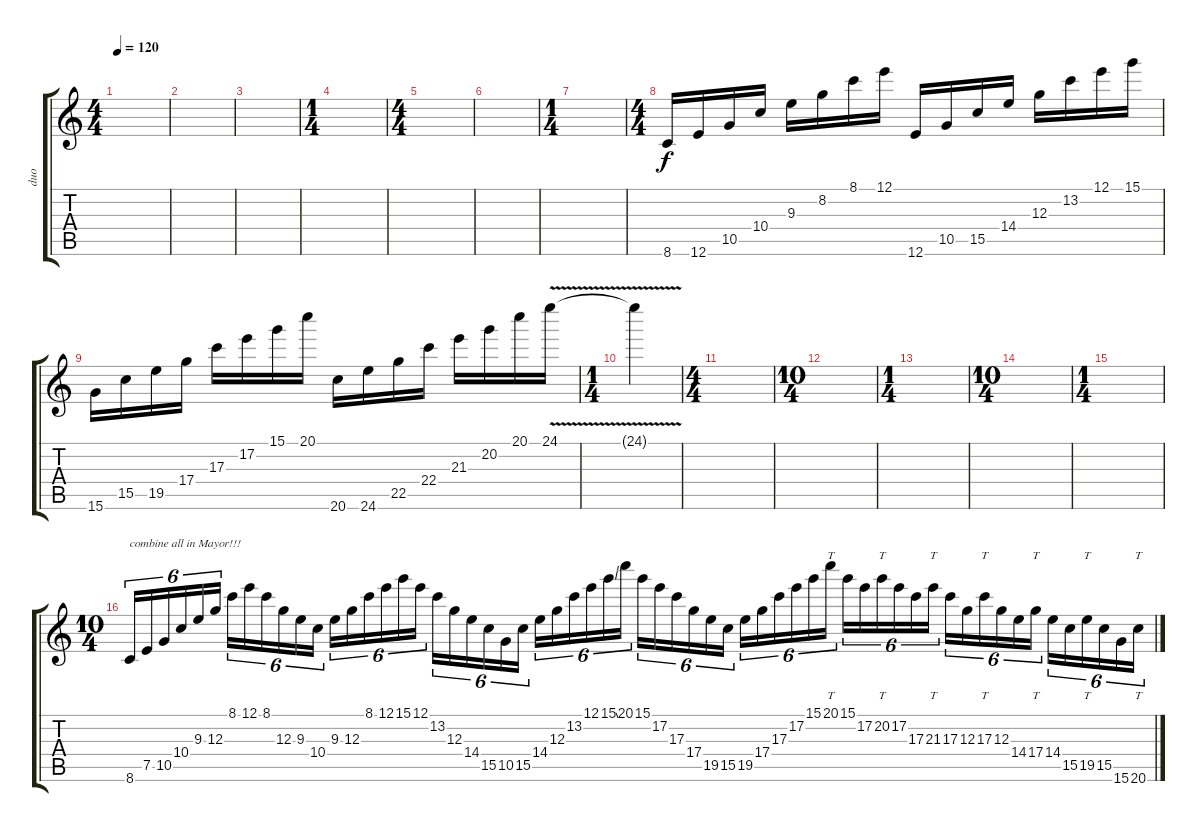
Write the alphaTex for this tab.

\track ("duo" "duo") {instrument distortionguitar}
\staff {score tabs}
\tuning (E4 B3 G3 D3 A2 E2) {hide}
\ts (4 4)
\tempo 120
\clef g2
\ks c
|
|
|
\ts (1 4)
|
\ts (4 4)
|
|
\ts (1 4)
|
\ts (4 4)
8.6.16 12.6.16 10.5.16 10.4.16 9.3.16 8.2.16 8.1.16 12.1.16 12.6.16 10.5.16 15.5.16 14.4.16 12.3.16 13.2.16 12.1.16 15.1.16 |
15.6.16 15.5.16 19.5.16 17.4.16 17.3.16 17.2.16 15.1.16 20.1.16 20.6.16 24.6.16 22.5.16 22.4.16 21.3.16 20.2.16 20.1.16 24.1{v}.16 |
\ts (1 4)
24.1{t}.4 |
\ts (4 4)
|
\ts (10 4)
|
\ts (1 4)
|
\ts (10 4)
|
\ts (1 4)
|
\ts (10 4)
8.6.16{tu (6 4) txt "combine all in Mayor!!!"} 7.5.16{tu (6 4)} 10.5.16{tu (6 4)} 10.4.16{tu (6 4)} 9.3.16{tu (6 4)} 12.3.16{tu (6 4)} 8.1.16{tu (6 4)} 12.1.16{tu (6 4)} 8.1.16{tu (6 4)} 12.3.16{tu (6 4)} 9.3.16{tu (6 4)} 10.4.16{tu (6 4)} 9.3.16{tu (6 4)} 12.3.16{tu (6 4)} 8.1.16{tu (6 4)} 12.1.16{tu (6 4)} 15.1.16{tu (6 4)} 12.1.16{tu (6 4)} 13.2.16{tu (6 4)} 12.3.16{tu (6 4)} 14.4.16{tu (6 4)} 15.5.16{tu (6 4)} 10.5.16{tu (6 4)} 15.5.16{tu (6 4)} 14.4.16{tu (6 4)} 12.3.16{tu (6 4)} 13.2.16{tu (6 4)} 12.1.16{tu (6 4)} 15.1{ss}.16{tu (6 4)} 20.1.16{tu (6 4)} 15.1.16{tu (6 4)} 17.2.16{tu (6 4)} 17.3.16{tu (6 4)} 17.4.16{tu (6 4)} 19.5.16{tu (6 4)} 15.5.16{tu (6 4)} 19.5.16{tu (6 4)} 17.4.16{tu (6 4)} 17.3.16{tu (6 4)} 17.2.16{tu (6 4)} 15.1.16{tu (6 4)} 20.1.16{tt tu (6 4)} 15.1.16{tu (6 4)} 17.2.16{tu (6 4)} 20.2.16{tt tu (6 4)} 17.2.16{tu (6 4)} 17.3.16{tu (6 4)} 21.3.16{tt tu (6 4)} 17.3.16{tu (6 4)} 12.3.16{tu (6 4)} 17.3.16{tt tu (6 4)} 12.3.16{tu (6 4)} 14.4.16{tu (6 4)} 17.4.16{tt tu (6 4)} 14.4.16{tu (6 4)} 15.5.16{tu (6 4)} 19.5.16{tt tu (6 4)} 15.5.16{tu (6 4)} 15.6.16{tu (6 4)} 20.6.16{tt tu (6 4)}
